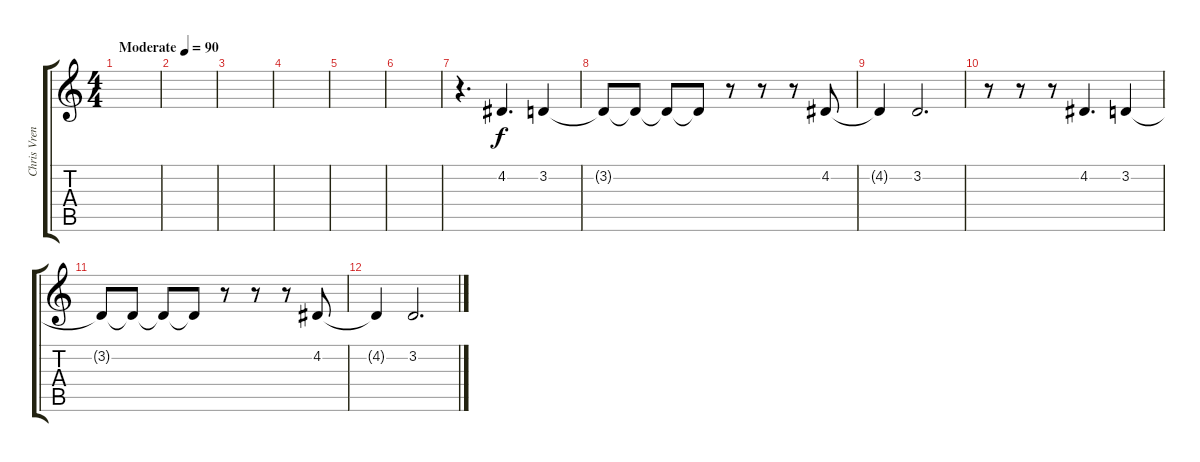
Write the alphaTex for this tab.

\track ("Chris Vrenna" "Chris Vren") {instrument pad8sweep}
\staff {score tabs}
\tuning (E4 B3 G3 D3 A2 D2) {hide}
\ts (4 4)
\tempo (90 "Moderate")
\clef g2
\ks c
|
|
|
|
|
|
r.4{d} 4.2.4{d} 3.2.4 |
3.2{t}.8 3.2{t}.8 3.2{t}.8 3.2{t}.8 r.8 r.8 r.8 4.2.8 |
4.2{t}.4 3.2.2{d} |
r.8 r.8 r.8 4.2.4{d} 3.2.4 |
3.2{t}.8 3.2{t}.8 3.2{t}.8 3.2{t}.8 r.8 r.8 r.8 4.2.8 |
4.2{t}.4 3.2.2{d}
